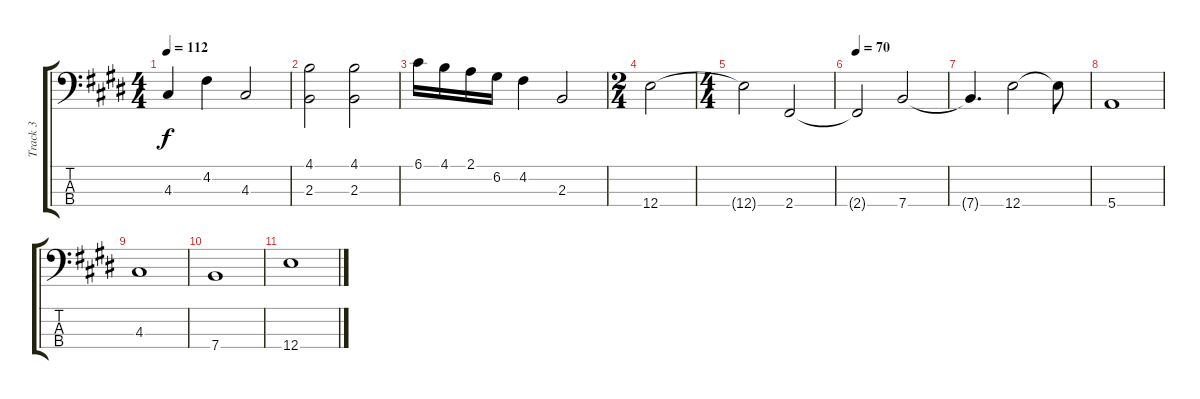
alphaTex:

\track ("Track 3" "Track 3") {instrument electricbassfinger}
\staff {score tabs}
\tuning (G2 D2 A1 E1) {hide}
\ts (4 4)
\tempo 112
\clef f4
\ks e
4.3.4{dy f} 4.2.4 4.3.2 |
(4.1 2.3).2 (4.1 2.3).2 |
6.1.16 4.1.16 2.1.16 6.2.16 4.2.4 2.3.2 |
\ts (2 4)
12.4.2 |
\ts (4 4)
12.4{t}.2 2.4.2 |
\tempo 70
2.4{t}.2 7.4.2 |
7.4{t}.4{d} 12.4.2 12.4{t}.8 |
5.4.1 |
4.3.1 |
7.4.1 |
12.4.1
